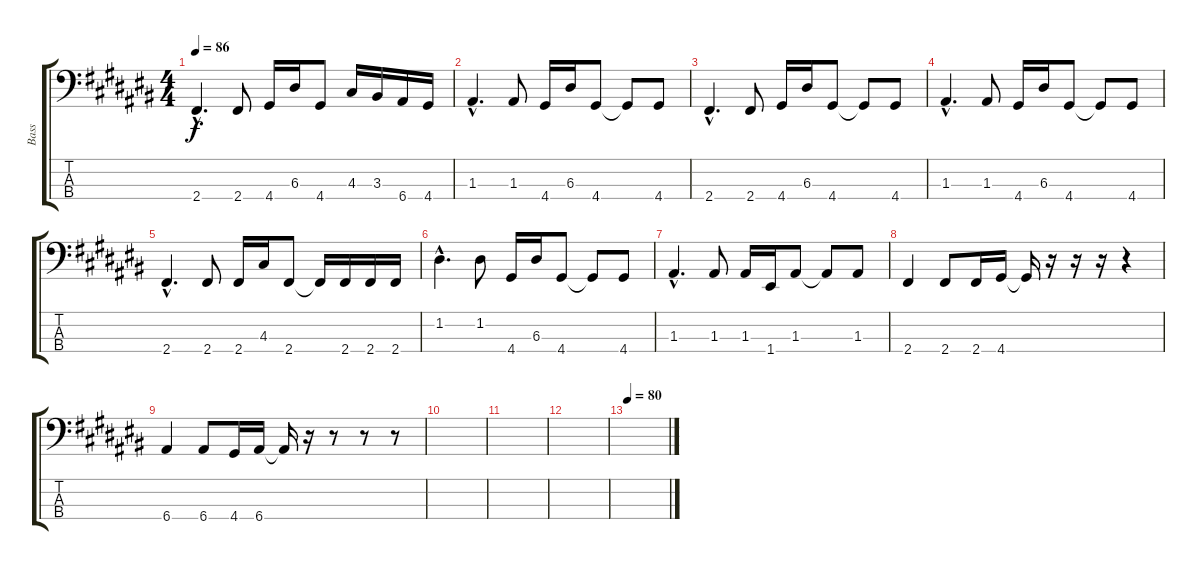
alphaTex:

\track ("Bass" "Bass") {instrument electricbassfinger}
\staff {score tabs}
\tuning (G2 D2 A1 E1) {hide}
\ts (4 4)
\tempo 86
\clef f4
\ks c#
2.4{hac}.4{d dy f} 2.4.8 4.4.16 6.3.16 4.4.8 4.3.16 3.3.16 6.4.16 4.4.16 |
1.3{hac}.4{d} 1.3.8 4.4.16 6.3.16 4.4.8 4.4{t}.8 4.4.8 |
2.4{hac}.4{d} 2.4.8 4.4.16 6.3.16 4.4.8 4.4{t}.8 4.4.8 |
1.3{hac}.4{d} 1.3.8 4.4.16 6.3.16 4.4.8 4.4{t}.8 4.4.8 |
2.4{hac}.4{d} 2.4.8 2.4.16 4.3.16 2.4.8 2.4{t}.16 2.4.16 2.4.16 2.4.16 |
1.2{hac}.4{d} 1.2.8 4.4.16 6.3.16 4.4.8 4.4{t}.8 4.4.8 |
1.3{hac}.4{d} 1.3.8 1.3.16 1.4.16 1.3.8 1.3{t}.8 1.3.8 |
2.4.4 2.4.8 2.4.16 4.4.16 4.4{t}.16 r.16 r.16 r.16 r.4 |
6.4.4 6.4.8 4.4.16 6.4.16 6.4{t}.16 r.16 r.8 r.8 r.8 |
|
|
|
\tempo 80
